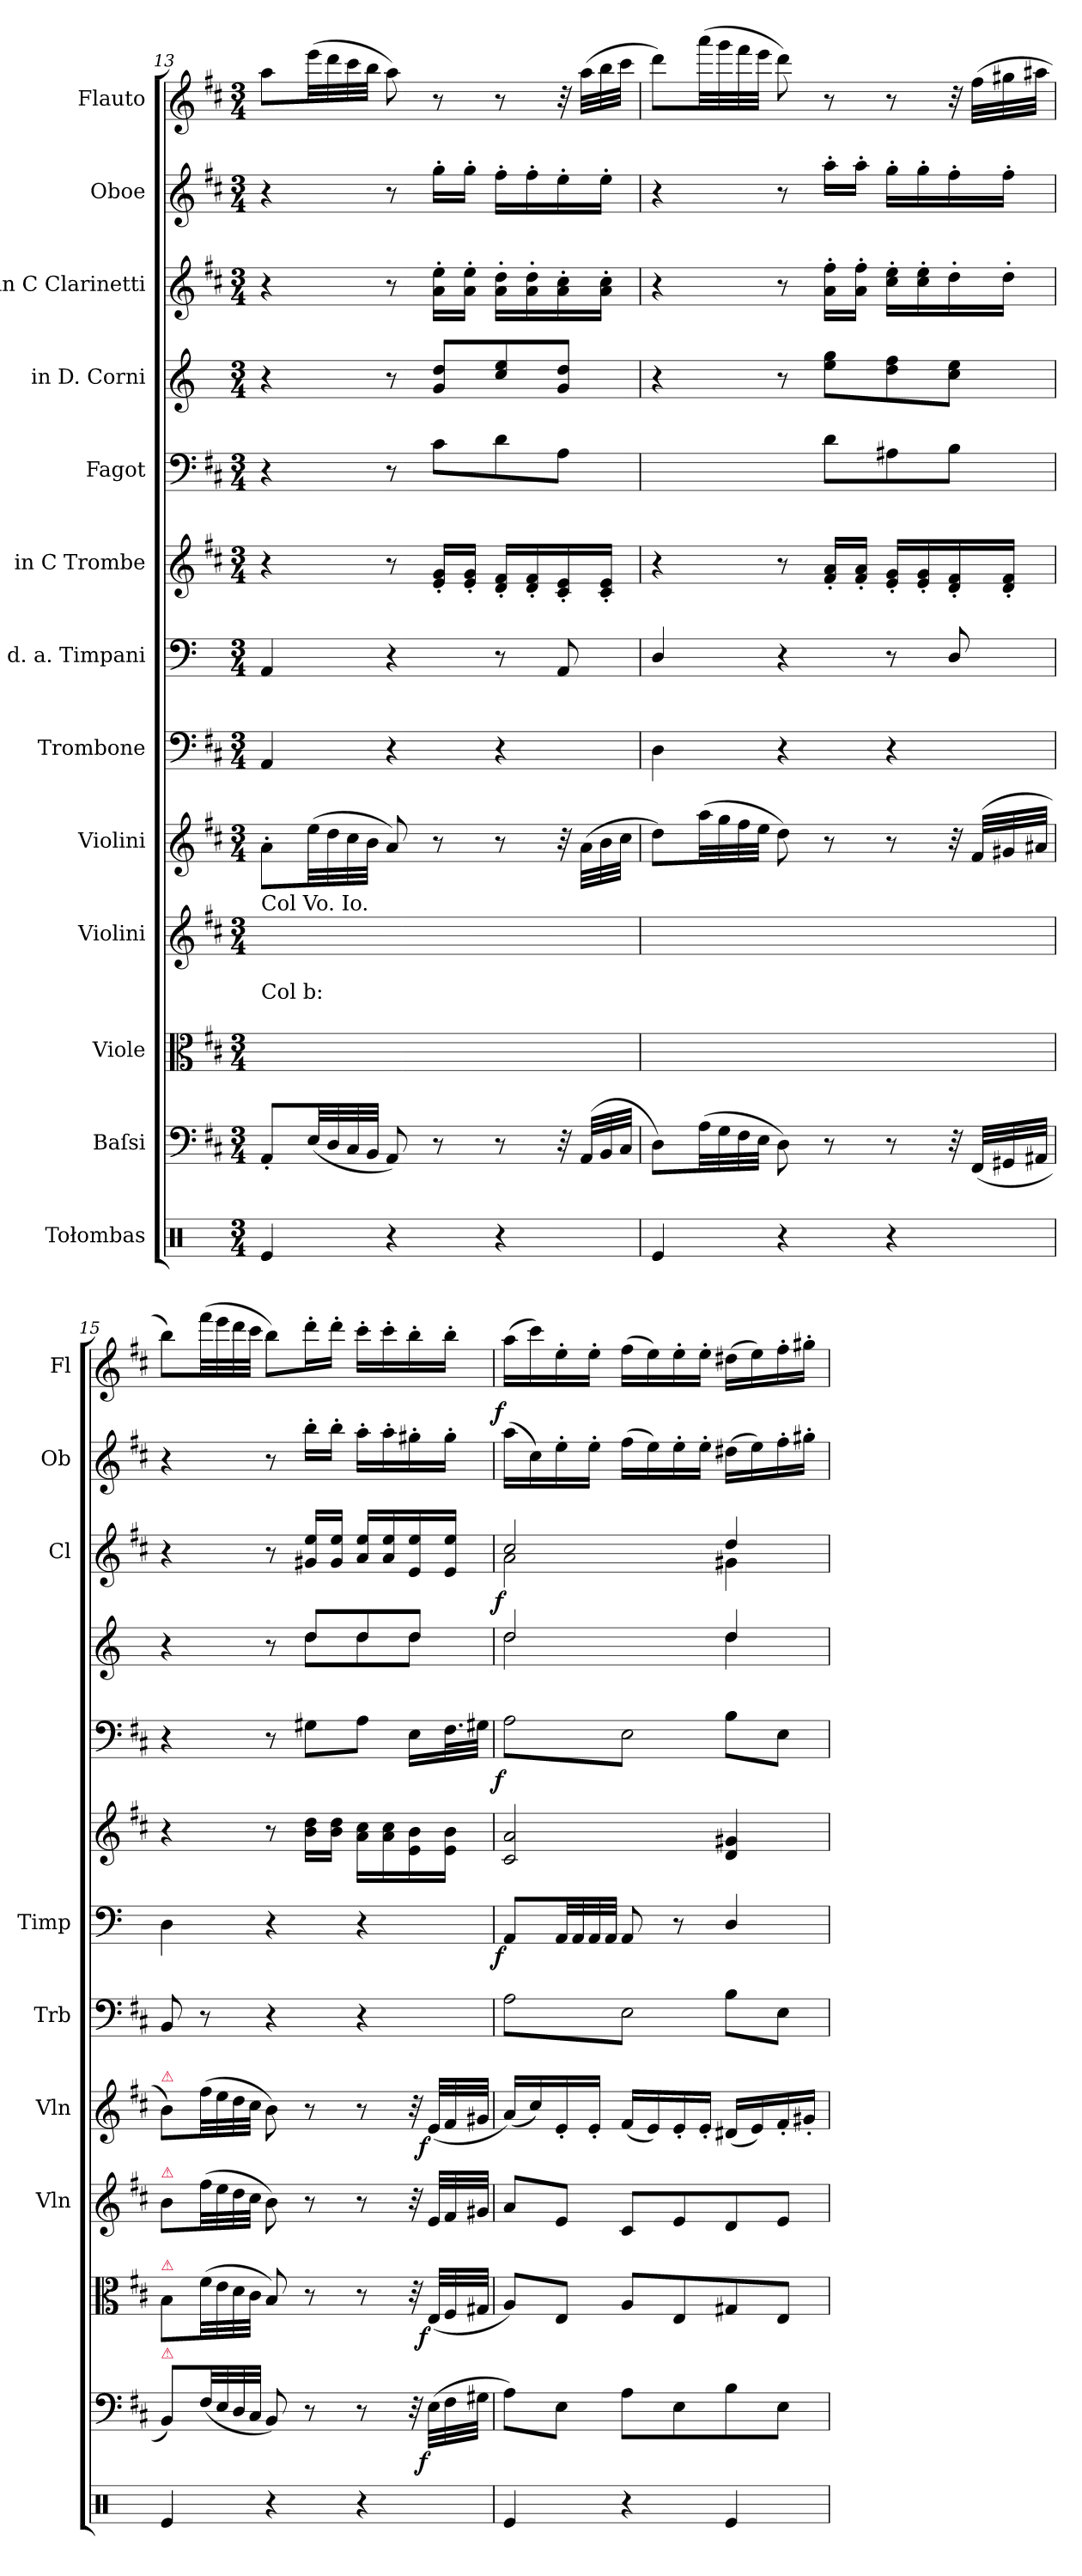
**kern	**kern	**dynam	**kern	**dynam	**kern	**kern	**dynam	**kern	**kern	**dynam	**kern	**kern	**dynam	**kern	**kern	**dynam	**kern	**dynam	**kern
*part13	*part12	*part12	*part11	*part11	*part10	*part9	*part9	*part8	*part7	*part7	*part6	*part5	*part5	*part4	*part3	*part3	*part2	*part2	*part1
*staff13	*staff12	*staff12	*staff11	*staff11	*staff10	*staff9	*staff9	*staff8	*staff7	*staff7	*staff6	*staff5	*staff5	*staff4	*staff3	*staff3	*staff2	*staff2	*staff1
*I"Tołombas	*I"Baſsi	*	*I"Viole	*	*I"Violini	*I"Violini	*	*I"Trombone	*I"d. a. Timpani	*	*I"in C Trombe	*I"Fagot	*	*I"in D. Corni	*I"in C Clarinetti	*	*I"Oboe	*	*I"Flauto
*	*	*	*	*	*I'Vln	*I'Vln	*	*I'Trb	*I'Timp	*	*	*	*	*	*I'Cl	*	*I'Ob	*	*I'Fl
*clefX	*clefF4	*	*clefC3	*	*clefG2	*clefG2	*	*clefF4	*clefF4	*	*clefG2	*clefF4	*	*clefG2	*clefG2	*	*clefG2	*	*clefG2
*	*	*	*	*	*	*	*	*	*	*	*	*	*	*ITrd6c10	*	*	*	*	*
*k[]	*k[f#c#]	*	*k[f#c#]	*	*k[f#c#]	*k[f#c#]	*	*k[f#c#]	*k[]	*	*k[f#c#]	*k[f#c#]	*	*k[f#c#]	*k[f#c#]	*	*k[f#c#]	*	*k[f#c#]
*M3/4	*M3/4	*	*M3/4	*	*M3/4	*M3/4	*	*M3/4	*M3/4	*	*M3/4	*M3/4	*	*M3/4	*M3/4	*	*M3/4	*	*M3/4
=13	=13	=13	=13	=13	=13	=13	=13	=13	=13	=13	=13	=13	=13	=13	=13	=13	=13	=13	=13
!	!	!	!	!	!LO:TX:a:t=Col Vo. Io.	!	!	!	!	!	!	!	!	!	!	!	!	!	!
!	!	!	!LO:TX:a:t=Col b&colon;	!	!	!	!	!	!	!	!	!	!	!	!	!	!	!	!
4Re/	8AA'/L	.	8A'/Lyy	.	8a'\Lyy	8a'\L	.	4AA/	4AA/	.	4r	4r	.	4r	4r	.	4r	.	8aa\L
.	(<32E/LL	.	32e/LLyy	.	(>32ee\LLyy	(>32ee\LL	.	.	.	.	.	.	.	.	.	.	.	.	(>32eee\LL
.	32D/	.	32d/yy	.	32dd\yy	32dd\	.	.	.	.	.	.	.	.	.	.	.	.	32ddd\
.	32C#/	.	32c#/yy	.	32cc#\yy	32cc#\	.	.	.	.	.	.	.	.	.	.	.	.	32ccc#\
.	32BB/JJJ	.	32B/JJJyy	.	32b\JJJyy	32b\JJJ	.	.	.	.	.	.	.	.	.	.	.	.	32bb\JJJ
4r	8AA/)	.	8A/yy	.	8a/yy)	8a/)	.	4r	4r	.	8r	8r	.	8r	8r	.	8r	.	8aa\)
.	8r	.	8ryy	.	8ryy	8r	.	.	.	.	16e'/ 16g'/LL	8c#\L	.	8A/ 8e/L	16a'\ 16ee'\LL	.	16gg'\LL	.	8r
.	.	.	.	.	.	.	.	.	.	.	16e'/ 16g'/JJ	.	.	.	16a'\ 16ee'\JJ	.	16gg'\JJ	.	.
4r	8r	.	8ryy	.	8ryy	8r	.	4r	8r	.	16d'/ 16f#'/LL	8d\	.	8d/ 8f#/	16a'\ 16dd'\LL	.	16ff#'\LL	.	8r
.	.	.	.	.	.	.	.	.	.	.	16d'/ 16f#'/	.	.	.	16a'\ 16dd'\	.	16ff#'\	.	.
.	32r	.	32ryy	.	32ryy	32r	.	.	8AA/	.	16c#'/ 16e'/	8A\J	.	8A/ 8e/J	16a'\ 16cc#'\	.	16ee'\	.	32r
.	(<32AA/LLL	.	32A/LLLyy	.	32a\LLLyy	(>32a\LLL	.	.	.	.	.	.	.	.	.	.	.	.	(>32aa\LLL
.	32BB/	.	32B/yy	.	32b\yy	32b\	.	.	.	.	16c#'/ 16e'/JJ	.	.	.	16a'\ 16cc#'\JJ	.	16ee'\JJ	.	32bb\
.	32C#/JJJ	.	32c#/JJJyy	.	32cc#\JJJyy	32cc#\JJJ	.	.	.	.	.	.	.	.	.	.	.	.	32ccc#\JJJ
=14	=14	=14	=14	=14	=14	=14	=14	=14	=14	=14	=14	=14	=14	=14	=14	=14	=14	=14	=14
4Re/	8D\L)	.	8d\Lyy	.	8dd\Lyy	8dd\L)	.	4D\	4D/	.	4r	4ryy	.	4r	4r	.	4r	.	8ddd\L)
.	(>32A\LL	.	32a\LLyy	.	32aa\LLyy	(>32aa\LL	.	.	.	.	.	.	.	.	.	.	.	.	(>32aaa\LL
.	32G\	.	32g\yy	.	32gg\yy	32gg\	.	.	.	.	.	.	.	.	.	.	.	.	32ggg\
.	32F#\	.	32f#\yy	.	32ff#\yy	32ff#\	.	.	.	.	.	.	.	.	.	.	.	.	32fff#\
.	32E\JJJ	.	32e\JJJyy	.	32ee\JJJyy	32ee\JJJ	.	.	.	.	.	.	.	.	.	.	.	.	32eee\JJJ
4r	8D\)	.	8d\yy	.	8dd\yy	8dd\)	.	4r	4r	.	8r	8ryy	.	8r	8r	.	8r	.	8ddd\)
.	8r	.	8ryy	.	8ryy	8r	.	.	.	.	16f#'/ 16a'/LL	8d\L	.	8f#\ 8a\L	16a'\ 16ff#'\LL	.	16aa'\LL	.	8r
.	.	.	.	.	.	.	.	.	.	.	16f#'/ 16a'/JJ	.	.	.	16a'\ 16ff#'\JJ	.	16aa'\JJ	.	.
4r	8r	.	8ryy	.	8ryy	8r	.	4r	8r	.	16e'/ 16g'/LL	8A#X\	.	8e\ 8g\	16cc#'\ 16ee'\LL	.	16gg'\LL	.	8r
.	.	.	.	.	.	.	.	.	.	.	16e'/ 16g'/	.	.	.	16cc#'\ 16ee'\	.	16gg'\	.	.
.	32r	.	32ryy	.	32ryy	32r	.	.	8D/	.	16d'/ 16f#'/	8B\J	.	8d\ 8f#\J	16dd'\	.	16ff#'\	.	32r
.	(<32FF#/LLL	.	32F#/LLLyy	.	32f#/LLLyy	(<32f#/LLL	.	.	.	.	.	.	.	.	.	.	.	.	(>32ff#\LLL
.	32GG#X/	.	32G#X/yy	.	32g#X/yy	32g#X/	.	.	.	.	16d'/ 16f#'/JJ	.	.	.	16dd'\JJ	.	16ff#'\JJ	.	32gg#X\
.	32AA#X/JJJ	.	32A#X/JJJyy	.	32a#X/JJJyy	32a#X/JJJ	.	.	.	.	.	.	.	.	.	.	.	.	32aa#X\JJJ
=15	=15	=15	=15	=15	=15	=15	=15	=15	=15	=15	=15	=15	=15	=15	=15	=15	=15	=15	=15
*	*	*	*	*	*	*	*	*	*	*	*	*	*	*^	*	*	*	*	*
!	!	!	!	!	!	!LO:TX:a:color=crimson:t=⚠	!	!	!	!	!	!	!	!	!	!	!	!	!	!
!	!	!	!	!	!LO:TX:a:color=crimson:t=⚠	!	!	!	!	!	!	!	!	!	!	!	!	!	!	!
!	!	!	!LO:TX:a:color=crimson:t=⚠	!	!	!	!	!	!	!	!	!	!	!	!	!	!	!	!	!
!	!LO:TX:a:color=crimson:t=⚠	!	!	!	!	!	!	!	!	!	!	!	!	!	!	!	!	!	!	!
4Re/	8BB/L)	.	8B\L	.	8b\L	8b\L)	.	8BB/	4D\	.	4r	4r	.	4r	4ryy	4r	.	4r	.	8bb\L)
.	(<32F#/LL	.	(>32f#\LL	.	(>32ff#\LL	(>32ff#\LL	.	8r	.	.	.	.	.	.	.	.	.	.	.	(>32fff#\LL
.	32E/	.	32e\	.	32ee\	32ee\	.	.	.	.	.	.	.	.	.	.	.	.	.	32eee\
.	32D/	.	32d\	.	32dd\	32dd\	.	.	.	.	.	.	.	.	.	.	.	.	.	32ddd\
.	32C#/JJJ	.	32c#\JJJ	.	32cc#\JJJ	32cc#\JJJ	.	.	.	.	.	.	.	.	.	.	.	.	.	32ccc#\JJJ
4r	8BB/)	.	8B/)	.	8b\)	8b\)	.	4r	4r	.	8r	8r	.	8r	8ryy	8r	.	8r	.	8bb\L)
.	8r	.	8r	.	8r	8r	.	.	.	.	16b\ 16dd\LL	8G#X\L	.	8e/L	8e\L	16g#X/ 16ee/LL	.	16bb'\LL	.	16ddd'\L
.	.	.	.	.	.	.	.	.	.	.	16b\ 16dd\JJ	.	.	.	.	16g#/ 16ee/JJ	.	16bb'\JJ	.	16ddd'\JJ
4r	8r	.	8r	.	8r	8r	.	4r	4r	.	16a\ 16cc#\LL	8A\J	.	8e/	8e\	16a/ 16ee/LL	.	16aa'\LL	.	16ccc#'\LL
.	.	.	.	.	.	.	.	.	.	.	16a\ 16cc#\	.	.	.	.	16a/ 16ee/	.	16aa'\	.	16ccc#'\
.	32r	.	32r	.	32r	32r	.	.	.	.	16e\ 16b\	(>16E\LL	.	8e/J	8e\J	16e/ 16ee/	.	16gg#X'\	.	16bb'\
!	!	!LO:DY:b:rj	!	!LO:DY:b:rj	!	!	!LO:DY:b:rj	!	!	!	!	!	!	!	!	!	!	!	!	!
.	(>32E\LLL	f	(<32E/LLL	f	32e/LLL	(<32e/LLL	f	.	.	.	.	.	.	.	.	.	.	.	.	.
!	!	!	!	!	!	!	!	!	!	!	!	!LO:N:vis=32.	!	!	!	!	!	!	!	!
.	32F#\	.	32F#/	.	32f#/	32f#/	.	.	.	.	16e\ 16b\JJ	32F#\L	.	.	.	16e/ 16ee/JJ	.	16gg#'\JJ	.	16bb'\JJ
.	32G#X\JJJ	.	32G#X/JJJ	.	32g#X/JJJ	32g#X/JJJ	.	.	.	.	.	32G#X\JJJ	.	.	.	.	.	.	.	.
=16	=16	=16	=16	=16	=16	=16	=16	=16	=16	=16	=16	=16	=16	=16	=16	=16	=16	=16	=16	=16
*	*	*	*	*	*	*	*	*	*	*	*	*	*	*	*	*^	*	*	*	*
!	!	!	!	!	!	!	!	!	!	!LO:DY:b:rj	!	!	!LO:DY:b:rj	!	!	!	!	!LO:DY:b:rj	!	!LO:DY:a:rj	!
*	*	*	*	*	*	*	*	*tremolo	*	*	*	*	*	*	*	*	*	*	*	*	*
*	*	*	*	*	*	*	*	*	*	*	*	*tremolo	*	*	*	*	*	*	*	*	*
4Re/	8A\L)	.	8A/L)	.	8a/L	(>16a/LL)	.	8A\L	8AA/L	f	2c#/ 2a/	8A\L	f	2e/	2e\	2cc#/	2a\	f	(>16aa\LL	f	(>16aa\LL
.	.	.	.	.	.	16cc#/)	.	.	.	.	.	.	.	.	.	.	.	.	16cc#\)	.	16ccc#\)
.	8E\J	.	8E/J	.	8e/J	16e'>/	.	8E\	32AA/LL	.	.	8E\	.	.	.	.	.	.	16ee'\	.	16ee'\
.	.	.	.	.	.	.	.	.	32AA/	.	.	.	.	.	.	.	.	.	.	.	.
.	.	.	.	.	.	16e'>/JJ	.	.	32AA/	.	.	.	.	.	.	.	.	.	16ee'\JJ	.	16ee'\JJ
.	.	.	.	.	.	.	.	.	32AA/JJJ	.	.	.	.	.	.	.	.	.	.	.	.
4r	8A\L	.	8A/L	.	8c#/L	(>16f#/LL	.	8A\	8AA/	.	.	8A\	.	.	.	.	.	.	(>16ff#\LL	.	(>16ff#\LL
.	.	.	.	.	.	16e/)	.	.	.	.	.	.	.	.	.	.	.	.	16ee\)	.	16ee\)
.	8E\	.	8E/	.	8e/	16e'>/	.	8E\J	8r	.	.	8E\J	.	.	.	.	.	.	16ee'\	.	16ee'\
*	*	*	*	*	*	*	*	*	*	*	*	*Xtremolo	*	*	*	*	*	*	*	*	*
*	*	*	*	*	*	*	*	*Xtremolo	*	*	*	*	*	*	*	*	*	*	*	*	*
.	.	.	.	.	.	16e'>/JJ	.	.	.	.	.	.	.	.	.	.	.	.	16ee'\JJ	.	16ee'\JJ
4Re/	8B\	.	8G#X/	.	8d/	(>16d#X/LL	.	8B\L	4D/	.	4d/ 4g#X/	8B\L	.	4e/	4e\	4dd/	4g#X\	.	(>16dd#X\LL	.	(>16dd#X\LL
.	.	.	.	.	.	16e/)	.	.	.	.	.	.	.	.	.	.	.	.	16ee\)	.	16ee\)
.	8E\J	.	8E/J	.	8e/J	16f#'>/	.	8E\J	.	.	.	8E\J	.	.	.	.	.	.	16ff#'\	.	16ff#'\
.	.	.	.	.	.	16g#X'>/JJ	.	.	.	.	.	.	.	.	.	.	.	.	16gg#X'\JJ	.	16gg#X'\JJ
*	*	*	*	*	*	*	*	*	*	*	*	*	*	*v	*v	*	*	*	*	*	*
*	*	*	*	*	*	*	*	*	*	*	*	*	*	*	*v	*v	*	*	*	*
=	=	=	=	=	=	=	=	=	=	=	=	=	=	=	=	=	=	=	=
*-	*-	*-	*-	*-	*-	*-	*-	*-	*-	*-	*-	*-	*-	*-	*-	*-	*-	*-	*-
